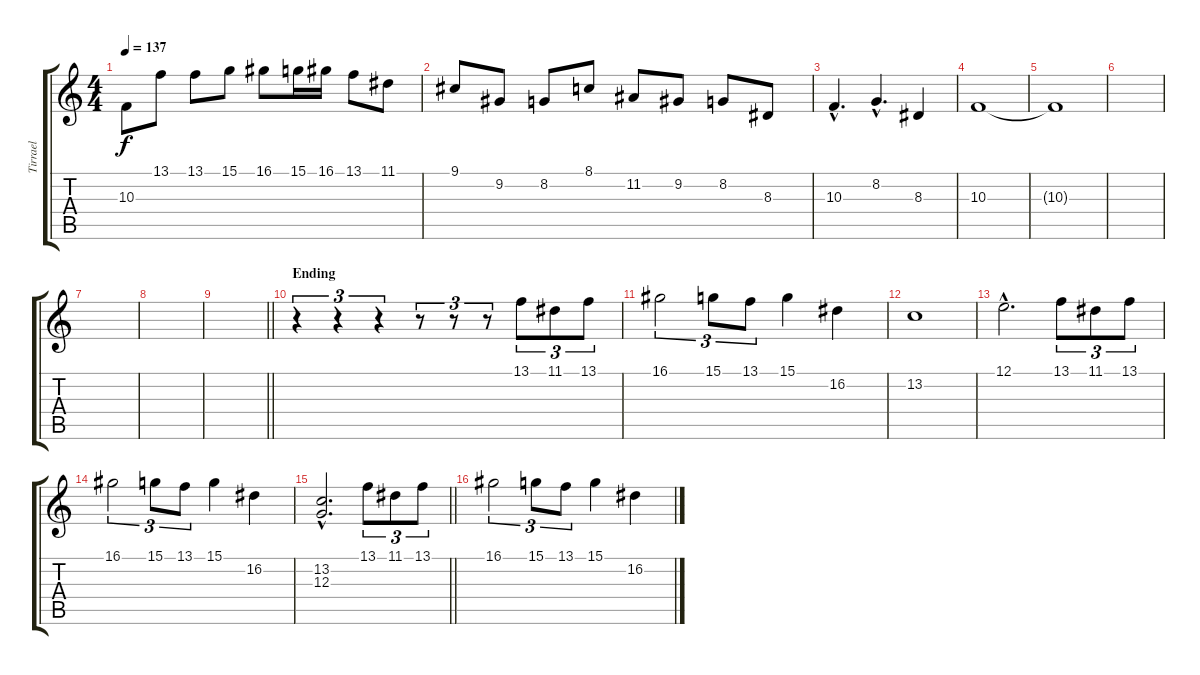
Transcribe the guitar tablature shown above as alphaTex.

\track ("Tirrael" "Tirrael") {instrument accordion}
\staff {score tabs}
\tuning (E4 B3 G3 D3 A2 E2) {hide}
\ts (4 4)
\tempo 137
\clef g2
\ks c
10.3.8{dy f} 13.1.8 13.1.8 15.1.8 16.1.8 15.1.16 16.1.16 13.1.8 11.1.8 |
9.1.8 9.2.8 8.2.8 8.1.8 11.2.8 9.2.8 8.2.8 8.3.8 |
10.3{hac}.4{d} 8.2{hac}.4{d} 8.3.4 |
10.3.1 |
10.3{t}.1 |
|
|
|
\barLineRight lightlight
|
\section ("" "Ending")
r.4{tu (3 2)} r.4{tu (3 2)} r.4{tu (3 2)} r.8{tu (3 2)} r.8{tu (3 2)} r.8{tu (3 2)} 13.1.8{tu (3 2)} 11.1.8{tu (3 2)} 13.1.8{tu (3 2)} |
16.1.2{tu (3 2)} 15.1.8{tu (3 2)} 13.1.8{tu (3 2)} 15.1.4 16.2.4 |
13.2.1 |
12.1{hac}.2{d} 13.1.8{tu (3 2)} 11.1.8{tu (3 2)} 13.1.8{tu (3 2)} |
16.1.2{tu (3 2)} 15.1.8{tu (3 2)} 13.1.8{tu (3 2)} 15.1.4 16.2.4 |
\barLineRight lightlight
(13.2{hac} 12.3{hac}).2{d} 13.1.8{tu (3 2)} 11.1.8{tu (3 2)} 13.1.8{tu (3 2)} |
16.1.2{tu (3 2)} 15.1.8{tu (3 2)} 13.1.8{tu (3 2)} 15.1.4 16.2.4
